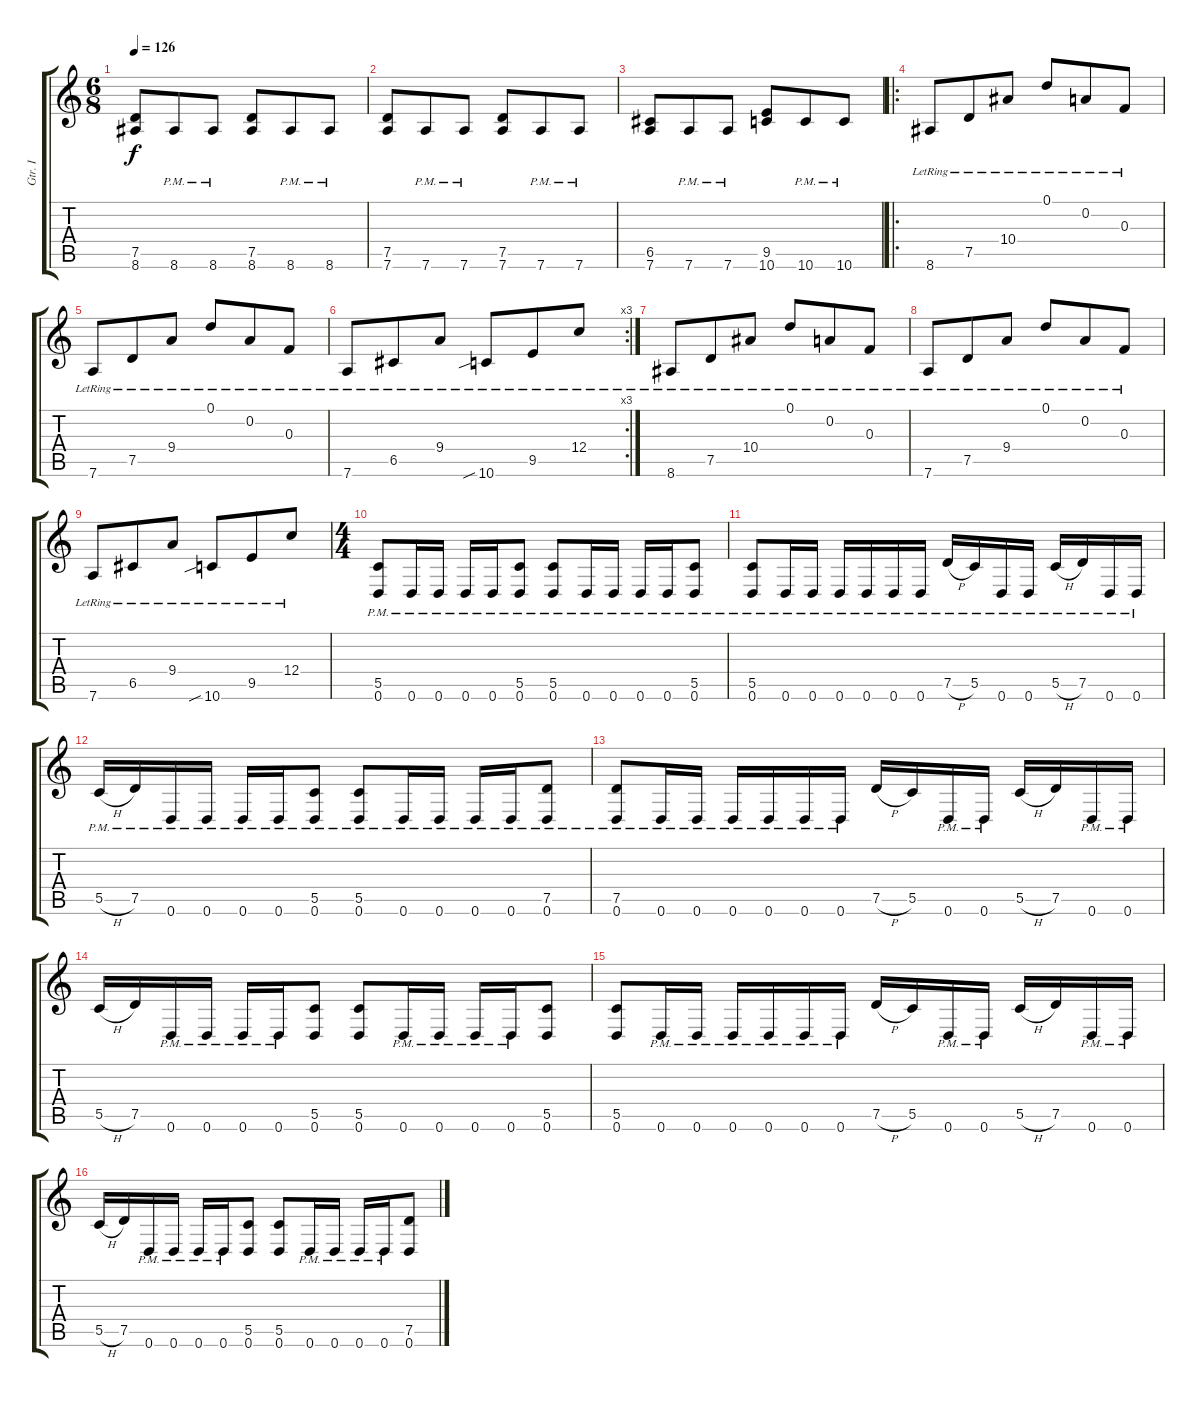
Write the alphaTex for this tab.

\track ("Gtr. I" "Gtr. I") {instrument overdrivenguitar}
\staff {score tabs}
\tuning (D4 A3 F3 C3 G2 D2) {hide}
\ts (6 8)
\tempo 126
\clef g2
\ks c
(7.5 8.6).8{dy f} 8.6{pm}.8 8.6{pm}.8 (7.5 8.6).8 8.6{pm}.8 8.6{pm}.8 |
(7.5 7.6).8 7.6{pm}.8 7.6{pm}.8 (7.5 7.6).8 7.6{pm}.8 7.6{pm}.8 |
(6.5 7.6).8 7.6{pm}.8 7.6{pm}.8 (9.5 10.6).8 10.6{pm}.8 10.6{pm}.8 |
\ro
8.6{lr}.8 7.5{lr}.8 10.4{lr}.8 0.1{lr}.8 0.2{lr}.8 0.3{lr}.8 |
7.6{lr}.8 7.5{lr}.8 9.4{lr}.8 0.1{lr}.8 0.2{lr}.8 0.3{lr}.8 |
\rc 3
7.6{lr}.8 6.5{lr}.8 9.4{lr}.8 10.6{sib lr}.8 9.5{lr}.8 12.4{lr}.8 |
8.6{lr}.8 7.5{lr}.8 10.4{lr}.8 0.1{lr}.8 0.2{lr}.8 0.3{lr}.8 |
7.6{lr}.8 7.5{lr}.8 9.4{lr}.8 0.1{lr}.8 0.2{lr}.8 0.3{lr}.8 |
7.6{lr}.8 6.5{lr}.8 9.4{lr}.8 10.6{sib lr}.8 9.5{lr}.8 12.4{lr}.8 |
\ts (4 4)
(5.5{pm} 0.6{pm}).8 0.6{pm}.16 0.6{pm}.16 0.6{pm}.16 0.6{pm}.16 (5.5{pm} 0.6{pm}).8 (5.5{pm} 0.6{pm}).8 0.6{pm}.16 0.6{pm}.16 0.6{pm}.16 0.6{pm}.16 (5.5{pm} 0.6{pm}).8 |
(5.5{pm} 0.6{pm}).8 0.6{pm}.16 0.6{pm}.16 0.6{pm}.16 0.6{pm}.16 0.6{pm}.16 0.6{pm}.16 7.5{h pm}.16 5.5{pm}.16 0.6{pm}.16 0.6{pm}.16 5.5{h pm}.16 7.5{pm}.16 0.6{pm}.16 0.6{pm}.16 |
5.5{h pm}.16 7.5{pm}.16 0.6{pm}.16 0.6{pm}.16 0.6{pm}.16 0.6{pm}.16 (5.5{pm} 0.6{pm}).8 (5.5{pm} 0.6{pm}).8 0.6{pm}.16 0.6{pm}.16 0.6{pm}.16 0.6{pm}.16 (7.5{pm} 0.6{pm}).8 |
(7.5{pm} 0.6{pm}).8 0.6{pm}.16 0.6{pm}.16 0.6{pm}.16 0.6{pm}.16 0.6{pm}.16 0.6{pm}.16 7.5{h}.16 5.5.16 0.6{pm}.16 0.6{pm}.16 5.5{h}.16 7.5.16 0.6{pm}.16 0.6{pm}.16 |
5.5{h}.16 7.5.16 0.6{pm}.16 0.6{pm}.16 0.6{pm}.16 0.6{pm}.16 (5.5 0.6).8 (5.5 0.6).8 0.6{pm}.16 0.6{pm}.16 0.6{pm}.16 0.6{pm}.16 (5.5 0.6).8 |
(5.5 0.6).8 0.6{pm}.16 0.6{pm}.16 0.6{pm}.16 0.6{pm}.16 0.6{pm}.16 0.6{pm}.16 7.5{h}.16 5.5.16 0.6{pm}.16 0.6{pm}.16 5.5{h}.16 7.5.16 0.6{pm}.16 0.6{pm}.16 |
5.5{h}.16 7.5.16 0.6{pm}.16 0.6{pm}.16 0.6{pm}.16 0.6{pm}.16 (5.5 0.6).8 (5.5 0.6).8 0.6{pm}.16 0.6{pm}.16 0.6{pm}.16 0.6{pm}.16 (7.5 0.6).8
